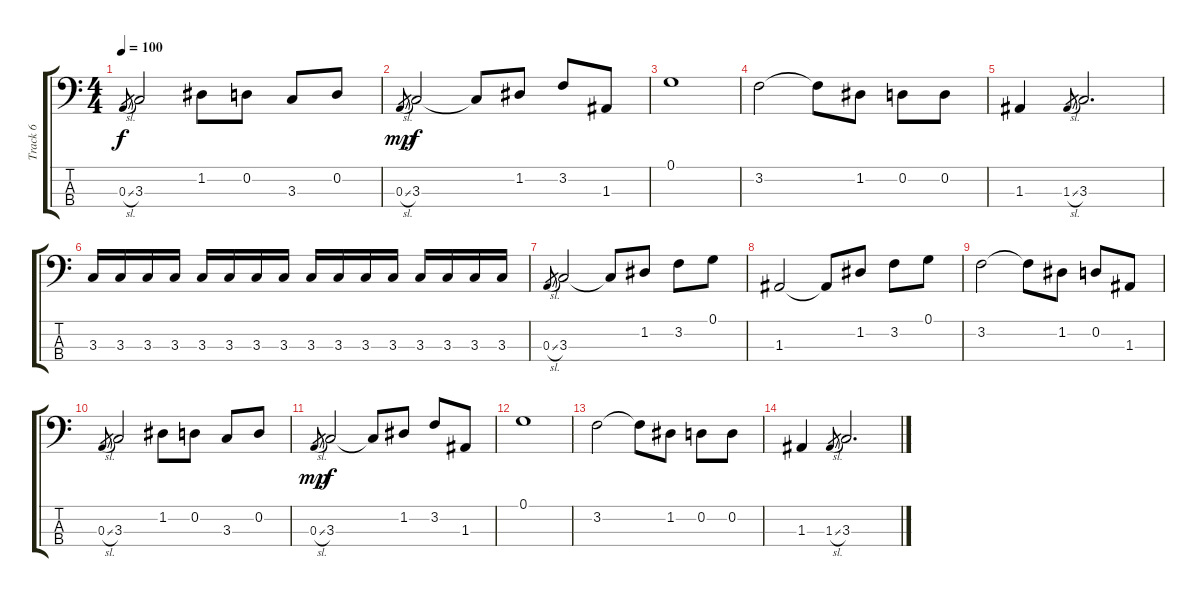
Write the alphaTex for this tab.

\track ("Track 6" "Track 6") {instrument electricbassfinger}
\staff {score tabs}
\tuning (G2 D2 A1 E1) {hide}
\ts (4 4)
\tempo 100
\clef f4
\ks c
0.3{sl}.8{gr dy f} 3.3.2 1.2.8 0.2.8 3.3.8 0.2.8 |
0.3{sl}.8{gr dy mp} 3.3.2{dy f} 3.3{t}.8 1.2.8 3.2.8 1.3.8 |
0.1.1 |
3.2.2 3.2{t}.8 1.2.8 0.2.8 0.2.8 |
1.3.4 1.3{sl}.8{gr} 3.3.2{d} |
3.3.16 3.3.16 3.3.16 3.3.16 3.3.16 3.3.16 3.3.16 3.3.16 3.3.16 3.3.16 3.3.16 3.3.16 3.3.16 3.3.16 3.3.16 3.3.16 |
0.3{sl}.8{gr} 3.3.2 3.3{t}.8 1.2.8 3.2.8 0.1.8 |
1.3.2 1.3{t}.8 1.2.8 3.2.8 0.1.8 |
3.2.2 3.2{t}.8 1.2.8 0.2.8 1.3.8 |
0.3{sl}.8{gr} 3.3.2 1.2.8 0.2.8 3.3.8 0.2.8 |
0.3{sl}.8{gr dy mp} 3.3.2{dy f} 3.3{t}.8 1.2.8 3.2.8 1.3.8 |
0.1.1 |
3.2.2 3.2{t}.8 1.2.8 0.2.8 0.2.8 |
1.3.4 1.3{sl}.8{gr} 3.3.2{d}
